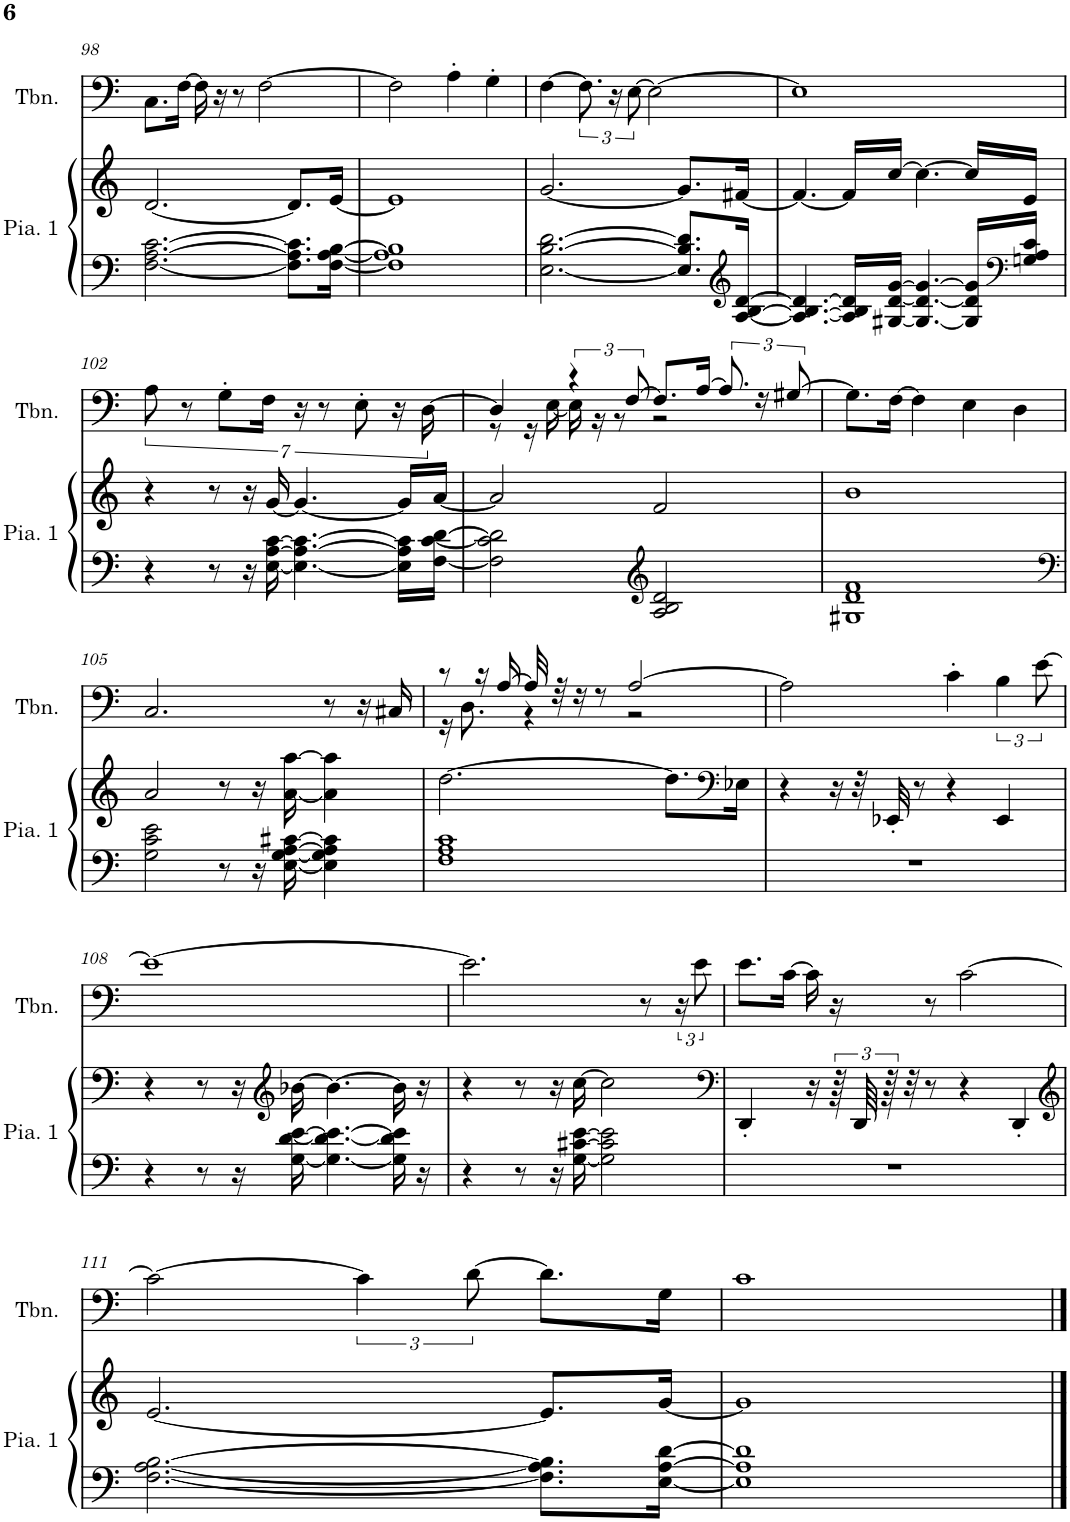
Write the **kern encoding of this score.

**kern	**kern	**kern
*part2	*part2	*part1
*staff3	*staff2	*staff1
*I"Piano 1	*	*I"Trombone
*I'Pia. 1	*	*I'Tbn.
!!LO:PB:g=z
*clefF4	*clefG2	*clefF4
*k[]	*k[]	*k[]
*M4/4	*M4/4	*M4/4
=98	=98	=98
[2.F\ [2.A\ [2.c\	[2.d/	8.C\L
.	.	[16F\Jk
.	.	16F\]
.	.	16r
.	.	8r
.	.	[2F\
8.F\] 8.A\] 8.c\]L	8.d/L]	.
[16F\ [16A\ [16B\Jk	[16e/Jk	.
=99	=99	=99
1F] 1A] 1B]	1e]	2F\]
.	.	4A'\
.	.	4G'\
=100	=100	=100
[2.E\ [2.B\ [2.d\	[2.g/	[4F\
.	.	12.F\]
.	.	24r
.	.	[12E\
.	.	2E\_
8.E/] 8.B/] 8.d/]L	8.g/L]	.
*clefG2	*	*
[16A/ [16B/ [16d/Jk	[16f#X/Jk	.
=101	=101	=101
4.A/_ 4.B/_ 4.d/_	4.f#/_	1E]
16A/] 16B/] 16d/]LL	16f#/LL]	.
[16G#X/ [16d/ [16g/JJ	[16cc/JJ	.
4.G#/_ 4.d/_ 4.g/_	4.cc\_	.
16G#/] 16d/] 16g/]LL	16cc/LL]	.
*clefF4	*	*
16Gn/ 16A/ 16c/JJ	16e/JJ	.
!!LO:LB:g=z
=102	=102	=102
4r	4r	7A\
.	.	7r
8r	8r	.
.	.	7G'\L
16r	16r	.
.	.	14F\Jk
[16E\ [16A\ [16c\	[16g/	.
4.E\_ 4.A\_ 4.c\_	4.g/_	14r
.	.	7r
.	.	7E'\
.	.	14r
16E\] 16A\] 16c\]LL	16g/LL]	.
.	.	[14D\
[16F\ [16c\ [16d\JJ	[16a/JJ	.
=103	=103	=103
*	*	*^
2F\] 2c\] 2d\]	2a/]	4D/]	8r
.	.	.	16r
.	.	.	[16E\
.	.	6r	16E\]
.	.	.	16r
.	.	.	8r
.	.	[12F/	.
*clefG2	*	*	*
2A/ 2B/ 2d/	2f/	8.F/L]	2r
.	.	[16A/Jk	.
.	.	12.A/]	.
.	.	24r	.
.	.	[12G#X/	.
*	*	*v	*v
=104	=104	=104
1G#X 1d 1f	1b	8.G#\L]
.	.	[16F\Jk
.	.	4F\]
.	.	4E\
.	.	4D\
!!LO:LB:g=z
=105	=105	=105
*clefF4	*	*
2G\ 2c\ 2e\	2a/	2.C/
8r	8r	.
16r	16r	.
[16E\ [16G\ [16A\ [16c#X\	[16a\ [16aa\	.
4E\] 4G\] 4A\] 4c#\]	4a\] 4aa\]	8r
.	.	16r
.	.	16C#X/
=106	=106	=106
*	*	*^
1F 1A 1c	[2.dd\	8r	16r
.	.	.	8.D\
.	.	16r	.
.	.	[16A/	.
.	.	32A/]	4r
.	.	32r	.
.	.	16r	.
.	.	8r	.
.	.	[2A/	2r
.	8.dd\L]	.	.
*	*clefF4	*	*
.	16E-X\Jk	.	.
*	*	*v	*v
=107	=107	=107
1r	4r	2A\]
.	16r	.
.	32r	.
.	32EE-X'/	.
.	8r	.
.	4r	4c'\
.	4EE-/	6B\
.	.	[12e\
!!LO:LB:g=z
=108	=108	=108
4r	4r	1e_
8r	8r	.
16r	16r	.
*	*clefG2	*
[16G\ [16d\ [16e\	[16b-X\	.
4.G\_ 4.d\_ 4.e\_	4.b-\_	.
16G\] 16d\] 16e\]	16b-\]	.
16r	16r	.
=109	=109	=109
4r	4r	2.e\]
8r	8r	.
16r	16r	.
[16G\ [16c#X\ [16e\	[16cc\	.
2G\] 2c#\] 2e\]	2cc\]	.
.	.	8r
.	.	24r
.	.	12e\
=110	=110	=110
*	*clefF4	*
1r	4DD'/	8.e\L
.	.	[16c\Jk
.	16r	16c\]
.	96r	16r
.	96DD/	.
.	96r	.
.	32r	.
.	8r	8r
.	4r	[2c\
.	4DD'/	.
!!LO:LB:g=z
=111	=111	=111
*	*clefG2	*
[2.F\ [2.A\ [2.B\	[2.e/	2c\_
.	.	6c\]
.	.	[12d\
8.F\] 8.A\] 8.B\]L	8.e/L]	8.d\L]
[16E\ [16A\ [16d\Jk	[16g/Jk	16G\Jk
=112	=112	=112
1E] 1A] 1d]	1g]	1c
==	==	==
*-	*-	*-
